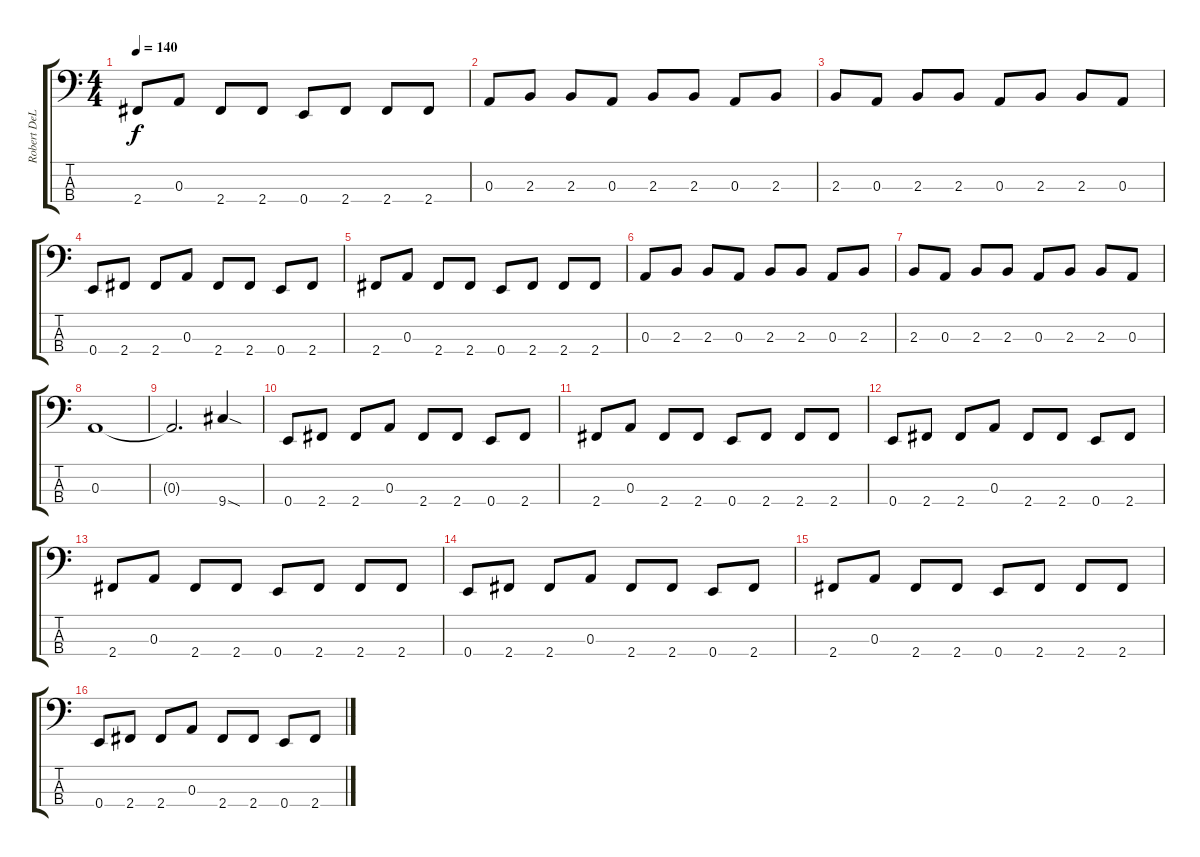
\track ("Robert DeLeo" "Robert DeL") {instrument acousticbass}
\staff {score tabs}
\tuning (G2 D2 A1 E1) {hide}
\ts (4 4)
\tempo 140
\clef f4
\ks c
2.4.8{dy f} 0.3.8 2.4.8 2.4.8 0.4.8 2.4.8 2.4.8 2.4.8 |
0.3.8 2.3.8 2.3.8 0.3.8 2.3.8 2.3.8 0.3.8 2.3.8 |
2.3.8 0.3.8 2.3.8 2.3.8 0.3.8 2.3.8 2.3.8 0.3.8 |
0.4.8 2.4.8 2.4.8 0.3.8 2.4.8 2.4.8 0.4.8 2.4.8 |
2.4.8 0.3.8 2.4.8 2.4.8 0.4.8 2.4.8 2.4.8 2.4.8 |
0.3.8 2.3.8 2.3.8 0.3.8 2.3.8 2.3.8 0.3.8 2.3.8 |
2.3.8 0.3.8 2.3.8 2.3.8 0.3.8 2.3.8 2.3.8 0.3.8 |
0.3.1 |
0.3{t}.2{d} 9.4{sod}.4 |
0.4.8 2.4.8 2.4.8 0.3.8 2.4.8 2.4.8 0.4.8 2.4.8 |
2.4.8 0.3.8 2.4.8 2.4.8 0.4.8 2.4.8 2.4.8 2.4.8 |
0.4.8 2.4.8 2.4.8 0.3.8 2.4.8 2.4.8 0.4.8 2.4.8 |
2.4.8 0.3.8 2.4.8 2.4.8 0.4.8 2.4.8 2.4.8 2.4.8 |
0.4.8 2.4.8 2.4.8 0.3.8 2.4.8 2.4.8 0.4.8 2.4.8 |
2.4.8 0.3.8 2.4.8 2.4.8 0.4.8 2.4.8 2.4.8 2.4.8 |
0.4.8 2.4.8 2.4.8 0.3.8 2.4.8 2.4.8 0.4.8 2.4.8
